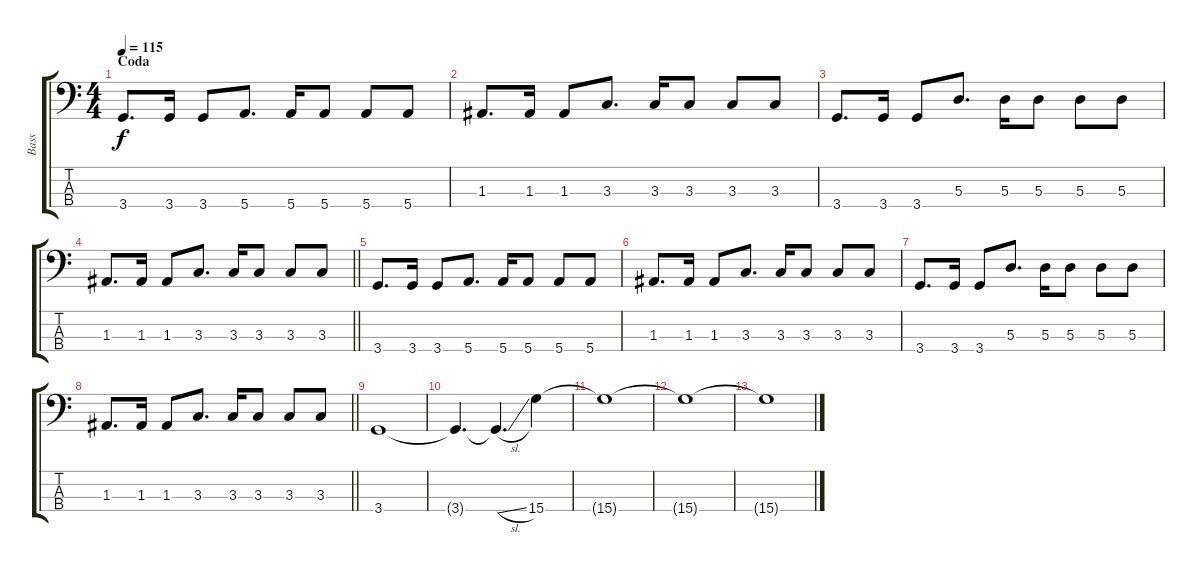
\track ("Bass" "Bass") {instrument electricbassfinger}
\staff {score tabs}
\tuning (G2 D2 A1 E1) {hide}
\ts (4 4)
\section ("" "Coda")
\tempo 115
\clef f4
\ks c
3.4.8{d dy f} 3.4.16 3.4.8 5.4.8{d} 5.4.16 5.4.8 5.4.8 5.4.8 |
1.3.8{d} 1.3.16 1.3.8 3.3.8{d} 3.3.16 3.3.8 3.3.8 3.3.8 |
3.4.8{d} 3.4.16 3.4.8 5.3.8{d} 5.3.16 5.3.8 5.3.8 5.3.8 |
\barLineRight lightlight
1.3.8{d} 1.3.16 1.3.8 3.3.8{d} 3.3.16 3.3.8 3.3.8 3.3.8 |
3.4.8{d} 3.4.16 3.4.8 5.4.8{d} 5.4.16 5.4.8 5.4.8 5.4.8 |
1.3.8{d} 1.3.16 1.3.8 3.3.8{d} 3.3.16 3.3.8 3.3.8 3.3.8 |
3.4.8{d} 3.4.16 3.4.8 5.3.8{d} 5.3.16 5.3.8 5.3.8 5.3.8 |
\barLineRight lightlight
1.3.8{d} 1.3.16 1.3.8 3.3.8{d} 3.3.16 3.3.8 3.3.8 3.3.8 |
3.4.1 |
3.4{t}.4{d} 3.4{sl t}.4{d} 15.4.4 |
15.4{t}.1{volume 0} |
15.4{t}.1 |
15.4{t}.1
